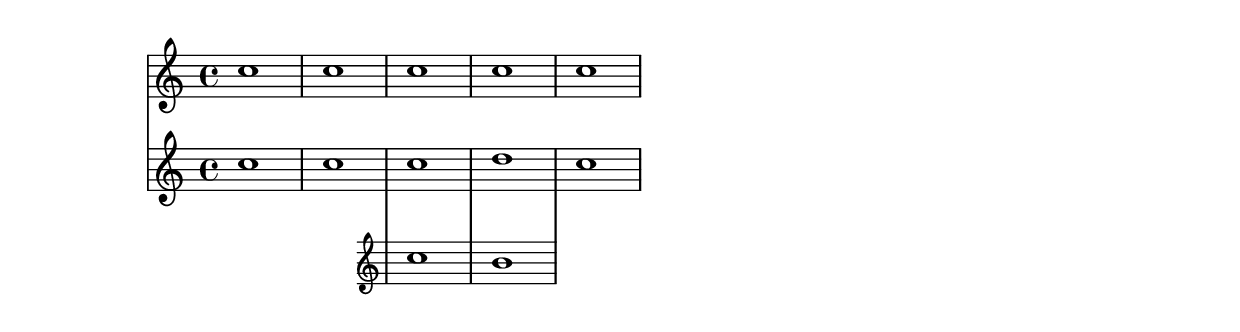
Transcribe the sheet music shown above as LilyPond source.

%% DO NOT EDIT this file manually; it is automatically
%% generated from LSR http://lsr.dsi.unimi.it
%% Make any changes in LSR itself, or in Documentation/snippets/new/ ,
%% and then run scripts/auxiliar/makelsr.py
%%
%% This file is in the public domain.
\version "2.17.11"

\header {
  lsrtags = "contexts-and-engravers, really-simple, staff-notation"

  texidoc = "
An extra staff can be added (possibly temporarily) after the start of a
piece.

"
  doctitle = "Adding an extra staff"
} % begin verbatim


\score {
  <<
    \new Staff \relative c'' {
      c1 | c | c | c | c
    }
    \new StaffGroup \relative c'' {
      \new Staff {
        c1 | c
        <<
          {
            c1 | d
          }
          \new Staff {
            \once \override Staff.TimeSignature.stencil = ##f
            c1 | b
          }
        >>
        c1
      }
    }
  >>
}
